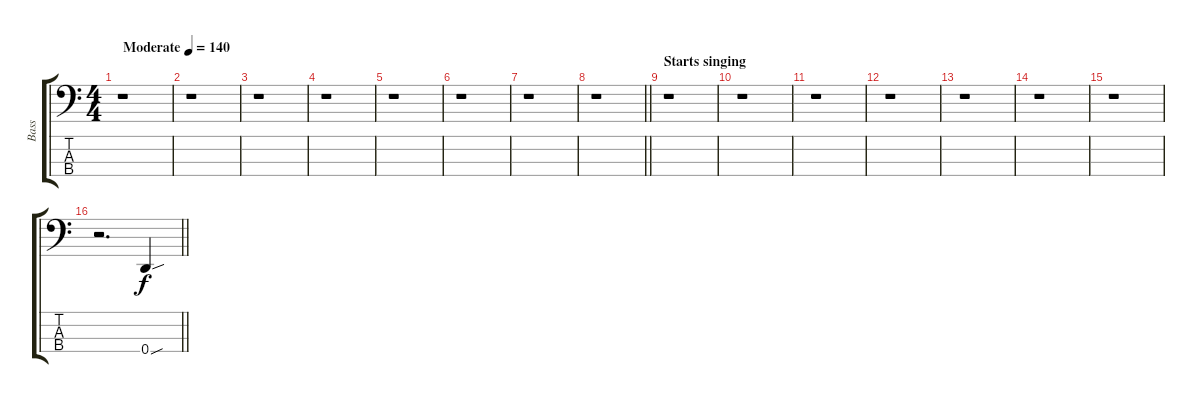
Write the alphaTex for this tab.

\track ("Bass" "Bass") {instrument electricbassfinger}
\staff {score tabs}
\tuning (F2 C2 G1 D1) {hide}
\ts (4 4)
\tempo (140 "Moderate")
\clef f4
\ks c
r.1{dy f instrument electricbassfinger} |
r.1 |
r.1 |
r.1 |
r.1 |
r.1 |
r.1 |
\barLineRight lightlight
r.1 |
\section ("" "Starts singing")
r.1 |
r.1 |
r.1 |
r.1 |
r.1 |
r.1 |
r.1 |
\barLineRight lightlight
r.2{d} 0.4{sou}.4
